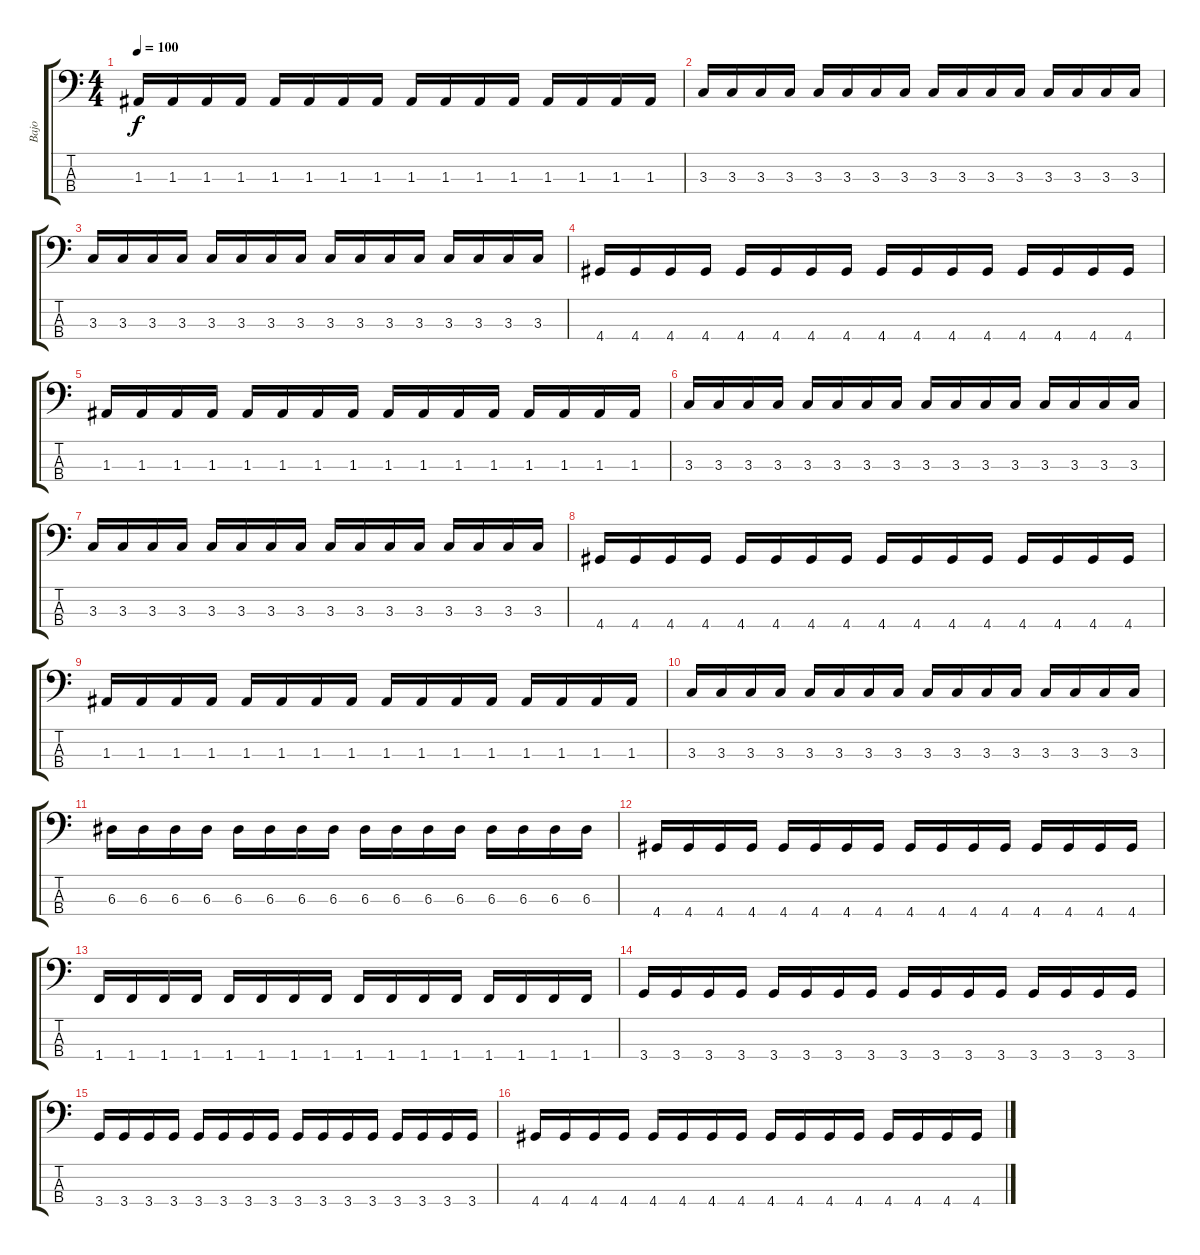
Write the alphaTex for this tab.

\track ("Bajo" "Bajo") {instrument electricbassfinger}
\staff {score tabs}
\tuning (G2 D2 A1 E1) {hide}
\ts (4 4)
\tempo 100
\clef f4
\ks c
1.3.16{dy f} 1.3.16 1.3.16 1.3.16 1.3.16 1.3.16 1.3.16 1.3.16 1.3.16 1.3.16 1.3.16 1.3.16 1.3.16 1.3.16 1.3.16 1.3.16 |
3.3.16 3.3.16 3.3.16 3.3.16 3.3.16 3.3.16 3.3.16 3.3.16 3.3.16 3.3.16 3.3.16 3.3.16 3.3.16 3.3.16 3.3.16 3.3.16 |
3.3.16 3.3.16 3.3.16 3.3.16 3.3.16 3.3.16 3.3.16 3.3.16 3.3.16 3.3.16 3.3.16 3.3.16 3.3.16 3.3.16 3.3.16 3.3.16 |
4.4.16 4.4.16 4.4.16 4.4.16 4.4.16 4.4.16 4.4.16 4.4.16 4.4.16 4.4.16 4.4.16 4.4.16 4.4.16 4.4.16 4.4.16 4.4.16 |
1.3.16 1.3.16 1.3.16 1.3.16 1.3.16 1.3.16 1.3.16 1.3.16 1.3.16 1.3.16 1.3.16 1.3.16 1.3.16 1.3.16 1.3.16 1.3.16 |
3.3.16 3.3.16 3.3.16 3.3.16 3.3.16 3.3.16 3.3.16 3.3.16 3.3.16 3.3.16 3.3.16 3.3.16 3.3.16 3.3.16 3.3.16 3.3.16 |
3.3.16 3.3.16 3.3.16 3.3.16 3.3.16 3.3.16 3.3.16 3.3.16 3.3.16 3.3.16 3.3.16 3.3.16 3.3.16 3.3.16 3.3.16 3.3.16 |
4.4.16 4.4.16 4.4.16 4.4.16 4.4.16 4.4.16 4.4.16 4.4.16 4.4.16 4.4.16 4.4.16 4.4.16 4.4.16 4.4.16 4.4.16 4.4.16 |
1.3.16 1.3.16 1.3.16 1.3.16 1.3.16 1.3.16 1.3.16 1.3.16 1.3.16 1.3.16 1.3.16 1.3.16 1.3.16 1.3.16 1.3.16 1.3.16 |
3.3.16 3.3.16 3.3.16 3.3.16 3.3.16 3.3.16 3.3.16 3.3.16 3.3.16 3.3.16 3.3.16 3.3.16 3.3.16 3.3.16 3.3.16 3.3.16 |
6.3.16 6.3.16 6.3.16 6.3.16 6.3.16 6.3.16 6.3.16 6.3.16 6.3.16 6.3.16 6.3.16 6.3.16 6.3.16 6.3.16 6.3.16 6.3.16 |
4.4.16 4.4.16 4.4.16 4.4.16 4.4.16 4.4.16 4.4.16 4.4.16 4.4.16 4.4.16 4.4.16 4.4.16 4.4.16 4.4.16 4.4.16 4.4.16 |
1.4.16 1.4.16 1.4.16 1.4.16 1.4.16 1.4.16 1.4.16 1.4.16 1.4.16 1.4.16 1.4.16 1.4.16 1.4.16 1.4.16 1.4.16 1.4.16 |
3.4.16 3.4.16 3.4.16 3.4.16 3.4.16 3.4.16 3.4.16 3.4.16 3.4.16 3.4.16 3.4.16 3.4.16 3.4.16 3.4.16 3.4.16 3.4.16 |
3.4.16 3.4.16 3.4.16 3.4.16 3.4.16 3.4.16 3.4.16 3.4.16 3.4.16 3.4.16 3.4.16 3.4.16 3.4.16 3.4.16 3.4.16 3.4.16 |
4.4.16 4.4.16 4.4.16 4.4.16 4.4.16 4.4.16 4.4.16 4.4.16 4.4.16 4.4.16 4.4.16 4.4.16 4.4.16 4.4.16 4.4.16 4.4.16
